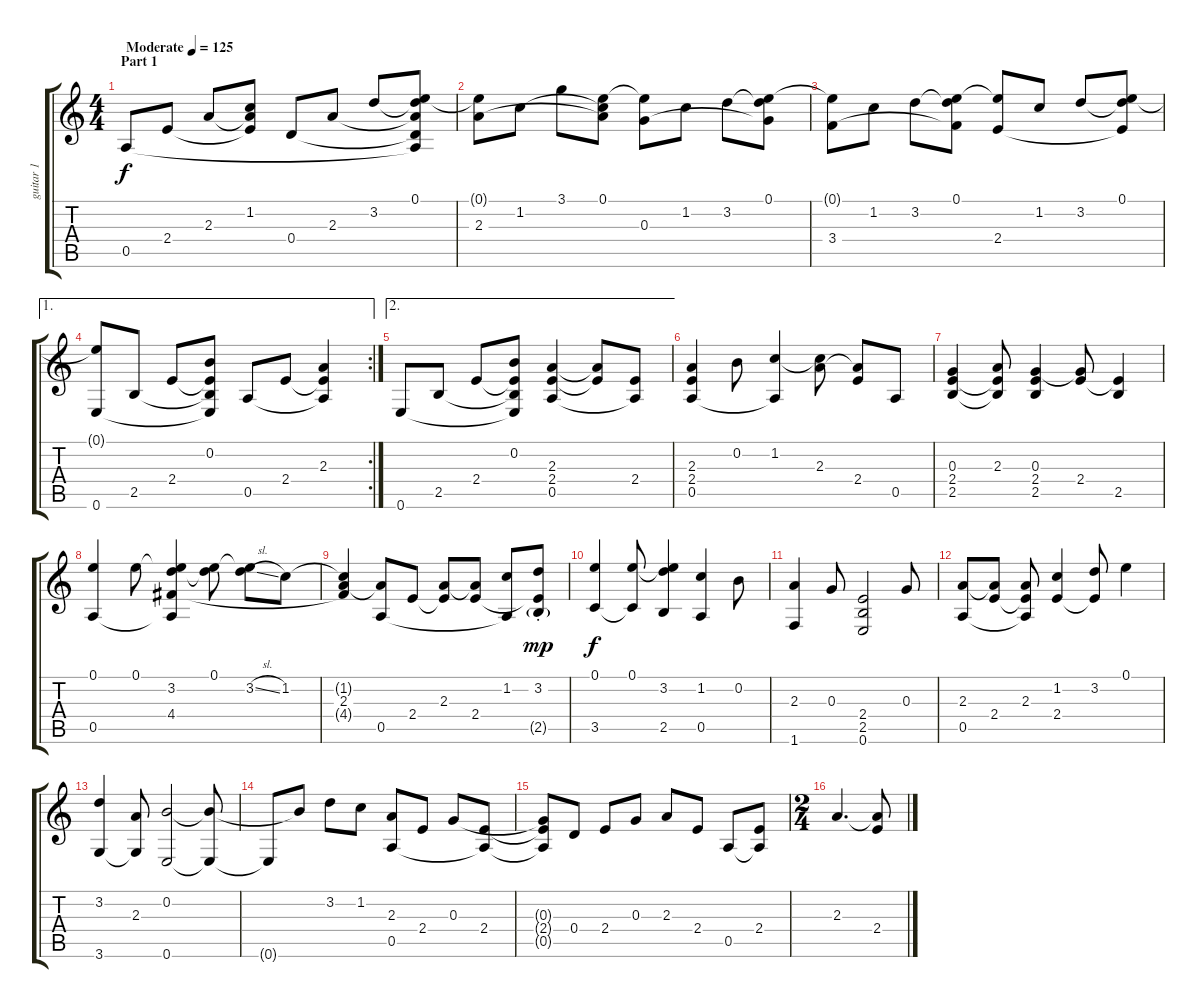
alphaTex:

\track ("guitar 1" "guitar 1") {instrument acousticguitarsteel}
\staff {score tabs}
\tuning (E4 B3 G3 D3 A2 E2) {hide}
\ts (4 4)
\section ("" "Part 1")
\tempo (125 "Moderate")
\clef g2
\ks c
0.5.8{dy f instrument acousticguitarsteel} 2.4.8 2.3.8 (1.2 2.3{t} 2.4{t}).8 0.4.8 2.3.8 3.2.8 (0.1 3.2{t} 2.3{t} 0.4{t} 0.5{t}).8 |
(0.1{t} 2.3).8 1.2.8 3.1.8 (0.1 1.2{t} 2.3{t}).8 (0.1{t} 0.3).8 1.2.8 3.2.8 (0.1 3.2{t} 0.3{t}).8 |
(0.1{t} 3.4).8 1.2.8 3.2.8 (0.1 3.2{t} 3.4{t}).8 (0.1{t} 2.4).8 1.2.8 3.2.8 (0.1 3.2{t} 2.4{t}).8 |
\ae 1
\rc 2
(0.1{t} 0.6).8 2.5.8 2.4.8 (0.2 2.4{t} 2.5{t} 0.6{t}).8 0.5.8 2.4.8 (2.3 2.4{t} 0.5{t}).4 |
\ae 2
0.6.8 2.5.8 2.4.8 (0.2 2.4{t} 2.5{t} 0.6{t}).8 (2.3 2.4 0.5).4 (2.3{t} 2.4{t}).8 (2.4 0.5{t}).8 |
(2.3 2.4 0.5).4 0.2.8 (1.2 0.5{t}).4 (1.2{t} 2.3).8 (2.3{t} 2.4).8 0.5.8 |
(0.3 2.4 2.5).4 (2.3 2.4{t} 2.5{t}).8 (0.3 2.4 2.5).4 (0.3{t} 2.4).8 (2.4{t} 2.5).4 |
(0.1 0.5).4 0.1.8 (0.1{t} 3.2 4.4 0.5{t}).4 (0.1 3.2{t}).8 (0.1{t} 3.2{sl}).8 1.2.8 |
(1.2{t} 2.3 4.4{t}).4 (2.3{t} 0.5).8 2.4.8 (2.3 2.4{t}).8 (2.3{t} 2.4).8 (1.2 0.5{t}).8 (3.2{st} 2.4{t} 2.5{g}).8{dy mp} |
(0.1 3.5).4{dy f} (0.1 3.5{t}).8 (0.1{t} 3.2 2.5).4 (1.2 0.5).4 0.2.8 |
(2.3 1.6).4 0.3.8 (2.4 2.5 0.6).2 0.3.8 |
(2.3 0.5).8 (2.3{t} 2.4).8 (2.3 2.4{t} 0.5{t}).8 (1.2 2.4).4 (3.2 2.4{t}).8 0.1.4 |
(3.2 3.6).4 (2.3 3.6{t}).8 (0.2 0.6).2 (0.2{t} 0.6{t}).8 |
0.6{t}.8 0.2{t}.8 3.2.8 1.2.8 (2.3 0.5).8 2.4.8 0.3.8 (2.4 0.5{t}).8 |
(0.3{t} 2.4{t} 0.5{t}).8 0.4.8 2.4.8 0.3.8 2.3.8 2.4.8 0.5.8 (2.4 0.5{t}).8 |
\ts (2 4)
2.3.4{d} (2.3{t} 2.4).8
